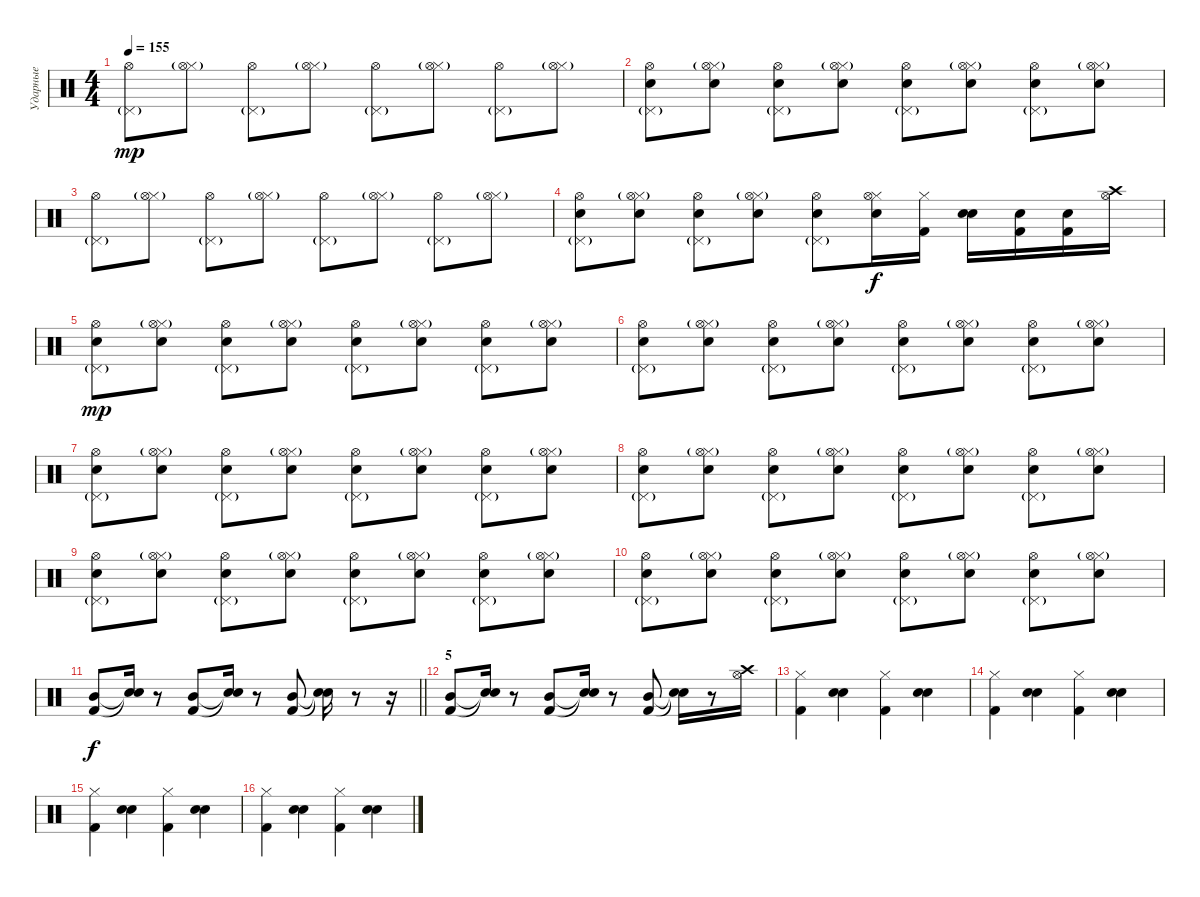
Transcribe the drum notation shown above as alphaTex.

\track ("Ударные" "Ударные") {instrument percussion}
\staff {score}
\articulation defaults
\ts (4 4)
\tempo 155
\clef neutral
\ks c
("Pedal Hi-Hat (hit)"{g} "Hi-Hat (open)").8{dy mp} ("Hi-Hat (closed)"{g} "Hi-Hat (open)"{g}).8 ("Pedal Hi-Hat (hit)"{g} "Hi-Hat (open)").8 ("Hi-Hat (closed)"{g} "Hi-Hat (open)"{g}).8 ("Pedal Hi-Hat (hit)"{g} "Hi-Hat (open)").8 ("Hi-Hat (closed)"{g} "Hi-Hat (open)"{g}).8 ("Pedal Hi-Hat (hit)"{g} "Hi-Hat (open)").8 ("Hi-Hat (closed)"{g} "Hi-Hat (open)"{g}).8 |
("Pedal Hi-Hat (hit)"{g} "Hi-Hat (open)" "Electric Snare (hit)").8 ("Hi-Hat (closed)"{g} "Hi-Hat (open)"{g} "Electric Snare (hit)").8 ("Pedal Hi-Hat (hit)"{g} "Hi-Hat (open)" "Electric Snare (hit)").8 ("Hi-Hat (closed)"{g} "Hi-Hat (open)"{g} "Electric Snare (hit)").8 ("Pedal Hi-Hat (hit)"{g} "Hi-Hat (open)" "Electric Snare (hit)").8 ("Hi-Hat (closed)"{g} "Hi-Hat (open)"{g} "Electric Snare (hit)").8 ("Pedal Hi-Hat (hit)"{g} "Hi-Hat (open)" "Electric Snare (hit)").8 ("Hi-Hat (closed)"{g} "Hi-Hat (open)"{g} "Electric Snare (hit)").8 |
("Pedal Hi-Hat (hit)"{g} "Hi-Hat (open)").8 ("Hi-Hat (closed)"{g} "Hi-Hat (open)"{g}).8 ("Pedal Hi-Hat (hit)"{g} "Hi-Hat (open)").8 ("Hi-Hat (closed)"{g} "Hi-Hat (open)"{g}).8 ("Pedal Hi-Hat (hit)"{g} "Hi-Hat (open)").8 ("Hi-Hat (closed)"{g} "Hi-Hat (open)"{g}).8 ("Pedal Hi-Hat (hit)"{g} "Hi-Hat (open)").8 ("Hi-Hat (closed)"{g} "Hi-Hat (open)"{g}).8 |
("Pedal Hi-Hat (hit)"{g} "Hi-Hat (open)" "Electric Snare (hit)").8 ("Hi-Hat (closed)"{g} "Hi-Hat (open)"{g} "Electric Snare (hit)").8 ("Pedal Hi-Hat (hit)"{g} "Hi-Hat (open)" "Electric Snare (hit)").8 ("Hi-Hat (closed)"{g} "Hi-Hat (open)"{g} "Electric Snare (hit)").8 ("Pedal Hi-Hat (hit)"{g} "Hi-Hat (open)" "Electric Snare (hit)").8 ("Hi-Hat (closed)" "Hi-Hat (open)" "Electric Snare (hit)").16{dy f} ("Kick (hit) 2" "Hi-Hat (closed)").16 ("Snare (hit) 2" "Electric Snare (hit)").16 ("Electric Snare (hit)" "Kick (hit) 2").16 ("Kick (hit) 2" "Snare (hit) 2").16 ("Crash high (hit)" "Hi-Hat (open)").16 |
("Pedal Hi-Hat (hit)"{g} "Hi-Hat (open)" "Electric Snare (hit)").8{dy mp} ("Hi-Hat (closed)"{g} "Hi-Hat (open)"{g} "Electric Snare (hit)").8 ("Pedal Hi-Hat (hit)"{g} "Hi-Hat (open)" "Electric Snare (hit)").8 ("Hi-Hat (closed)"{g} "Hi-Hat (open)"{g} "Electric Snare (hit)").8 ("Pedal Hi-Hat (hit)"{g} "Hi-Hat (open)" "Electric Snare (hit)").8 ("Hi-Hat (closed)"{g} "Hi-Hat (open)"{g} "Electric Snare (hit)").8 ("Pedal Hi-Hat (hit)"{g} "Hi-Hat (open)" "Electric Snare (hit)").8 ("Hi-Hat (closed)"{g} "Hi-Hat (open)"{g} "Electric Snare (hit)").8 |
("Pedal Hi-Hat (hit)"{g} "Hi-Hat (open)" "Electric Snare (hit)").8 ("Hi-Hat (closed)"{g} "Hi-Hat (open)"{g} "Electric Snare (hit)").8 ("Pedal Hi-Hat (hit)"{g} "Hi-Hat (open)" "Electric Snare (hit)").8 ("Hi-Hat (closed)"{g} "Hi-Hat (open)"{g} "Electric Snare (hit)").8 ("Pedal Hi-Hat (hit)"{g} "Hi-Hat (open)" "Electric Snare (hit)").8 ("Hi-Hat (closed)"{g} "Hi-Hat (open)"{g} "Electric Snare (hit)").8 ("Pedal Hi-Hat (hit)"{g} "Hi-Hat (open)" "Electric Snare (hit)").8 ("Hi-Hat (closed)"{g} "Hi-Hat (open)"{g} "Electric Snare (hit)").8 |
("Pedal Hi-Hat (hit)"{g} "Hi-Hat (open)" "Electric Snare (hit)").8 ("Hi-Hat (closed)"{g} "Hi-Hat (open)"{g} "Electric Snare (hit)").8 ("Pedal Hi-Hat (hit)"{g} "Hi-Hat (open)" "Electric Snare (hit)").8 ("Hi-Hat (closed)"{g} "Hi-Hat (open)"{g} "Electric Snare (hit)").8 ("Pedal Hi-Hat (hit)"{g} "Hi-Hat (open)" "Electric Snare (hit)").8 ("Hi-Hat (closed)"{g} "Hi-Hat (open)"{g} "Electric Snare (hit)").8 ("Pedal Hi-Hat (hit)"{g} "Hi-Hat (open)" "Electric Snare (hit)").8 ("Hi-Hat (closed)"{g} "Hi-Hat (open)"{g} "Electric Snare (hit)").8 |
("Pedal Hi-Hat (hit)"{g} "Hi-Hat (open)" "Electric Snare (hit)").8 ("Hi-Hat (closed)"{g} "Hi-Hat (open)"{g} "Electric Snare (hit)").8 ("Pedal Hi-Hat (hit)"{g} "Hi-Hat (open)" "Electric Snare (hit)").8 ("Hi-Hat (closed)"{g} "Hi-Hat (open)"{g} "Electric Snare (hit)").8 ("Pedal Hi-Hat (hit)"{g} "Hi-Hat (open)" "Electric Snare (hit)").8 ("Hi-Hat (closed)"{g} "Hi-Hat (open)"{g} "Electric Snare (hit)").8 ("Pedal Hi-Hat (hit)"{g} "Hi-Hat (open)" "Electric Snare (hit)").8 ("Hi-Hat (closed)"{g} "Hi-Hat (open)"{g} "Electric Snare (hit)").8 |
("Pedal Hi-Hat (hit)"{g} "Hi-Hat (open)" "Electric Snare (hit)").8 ("Hi-Hat (closed)"{g} "Hi-Hat (open)"{g} "Electric Snare (hit)").8 ("Pedal Hi-Hat (hit)"{g} "Hi-Hat (open)" "Electric Snare (hit)").8 ("Hi-Hat (closed)"{g} "Hi-Hat (open)"{g} "Electric Snare (hit)").8 ("Pedal Hi-Hat (hit)"{g} "Hi-Hat (open)" "Electric Snare (hit)").8 ("Hi-Hat (closed)"{g} "Hi-Hat (open)"{g} "Electric Snare (hit)").8 ("Pedal Hi-Hat (hit)"{g} "Hi-Hat (open)" "Electric Snare (hit)").8 ("Hi-Hat (closed)"{g} "Hi-Hat (open)"{g} "Electric Snare (hit)").8 |
("Pedal Hi-Hat (hit)"{g} "Hi-Hat (open)" "Electric Snare (hit)").8 ("Hi-Hat (closed)"{g} "Hi-Hat (open)"{g} "Electric Snare (hit)").8 ("Pedal Hi-Hat (hit)"{g} "Hi-Hat (open)" "Electric Snare (hit)").8 ("Hi-Hat (closed)"{g} "Hi-Hat (open)"{g} "Electric Snare (hit)").8 ("Pedal Hi-Hat (hit)"{g} "Hi-Hat (open)" "Electric Snare (hit)").8 ("Hi-Hat (closed)"{g} "Hi-Hat (open)"{g} "Electric Snare (hit)").8 ("Pedal Hi-Hat (hit)"{g} "Hi-Hat (open)" "Electric Snare (hit)").8 ("Hi-Hat (closed)"{g} "Hi-Hat (open)"{g} "Electric Snare (hit)").8 |
\barLineRight lightlight
("Mid Tom (hit)" "Kick (hit) 2").8{dy f} ("Snare (hit)"{t} "Snare (hit)"{t}).16 r.8 ("Mid Tom (hit)" "Kick (hit) 2").8 ("Snare (hit)"{t} "Snare (hit)"{t}).16 r.8 ("Mid Tom (hit)" "Kick (hit) 2").8 ("Snare (hit)"{t} "Snare (hit)"{t}).16 r.8 r.16 |
\section ("" "5")
("Mid Tom (hit)" "Kick (hit) 2").8 ("Snare (hit)"{t} "Snare (hit)"{t}).16 r.8 ("Mid Tom (hit)" "Kick (hit) 2").8 ("Snare (hit)"{t} "Snare (hit)"{t}).16 r.8 ("Mid Tom (hit)" "Kick (hit) 2").8 ("Snare (hit)"{t} "Snare (hit)"{t}).16 r.8 ("Crash high (hit)" "Hi-Hat (open)").16 |
("Hi-Hat (closed)" "Kick (hit) 2").4 ("Snare (hit) 2" "Electric Snare (hit)").4 ("Hi-Hat (closed)" "Kick (hit) 2").4 ("Snare (hit) 2" "Electric Snare (hit)").4 |
("Hi-Hat (closed)" "Kick (hit) 2").4 ("Snare (hit) 2" "Electric Snare (hit)").4 ("Hi-Hat (closed)" "Kick (hit) 2").4 ("Snare (hit) 2" "Electric Snare (hit)").4 |
("Hi-Hat (closed)" "Kick (hit) 2").4 ("Snare (hit) 2" "Electric Snare (hit)").4 ("Hi-Hat (closed)" "Kick (hit) 2").4 ("Snare (hit) 2" "Electric Snare (hit)").4 |
("Hi-Hat (closed)" "Kick (hit) 2").4 ("Snare (hit) 2" "Electric Snare (hit)").4 ("Hi-Hat (closed)" "Kick (hit) 2").4 ("Snare (hit) 2" "Electric Snare (hit)").4
